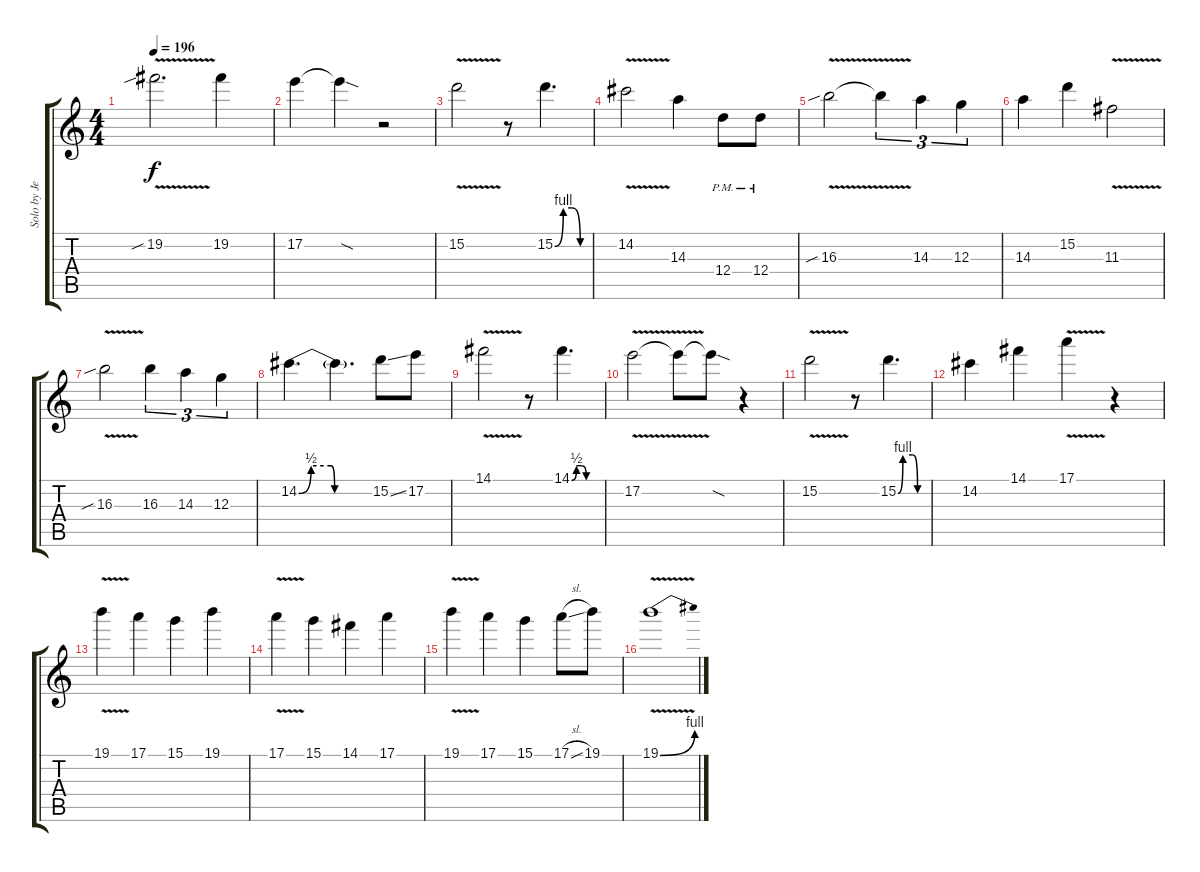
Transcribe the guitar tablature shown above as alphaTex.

\track ("Solo by JerryC" "Solo by Je") {instrument distortionguitar}
\staff {score tabs}
\tuning (E4 B3 G3 D3 A2 E2) {hide}
\ts (4 4)
\tempo 196
\clef g2
\ks c
19.2{v sib}.2{d dy f} 19.2.4 |
17.2.4 17.2{sod t}.4 r.2 |
15.2{v}.2 r.8 15.2{be (custom 0 0 15 4 30 4 45 0 60 0)}.4{d} |
14.2{v}.2 14.3.4 12.4{pm}.8 12.4{pm}.8 |
16.3{v sib}.2 16.3{t}.4{tu (3 2)} 14.3.4{tu (3 2)} 12.3.4{tu (3 2)} |
14.3.4 15.2.4 11.3{v}.2 |
16.3{v sib}.2 16.3.4{tu (3 2)} 14.3.4{tu (3 2)} 12.3.4{tu (3 2)} |
14.2{be (custom 0 0 10 2 26 2 29 0 60 0)}.4{d} 14.2{t}.4{d} 15.2{ss}.8 17.2.8 |
14.1{v}.2 r.8 14.1{be (custom 0 0 10 2 20 2 30 0 60 0)}.4{d} |
17.2{v}.2 17.2{t}.8 17.2{sod t}.8 r.4 |
15.2{v}.2 r.8 15.2{be (custom 0 0 10 4 30 4 40 0 60 0)}.4{d} |
14.2.4 14.1.4 17.1{v}.4 r.4 |
19.1{v}.4 17.1.4 15.1.4 19.1.4 |
17.1{v}.4 15.1.4 14.1.4 17.1.4 |
19.1{v}.4 17.1.4 15.1.4 17.1{sl}.8 19.1.8 |
19.1{be (bend 0 0 60 4) v}.1
